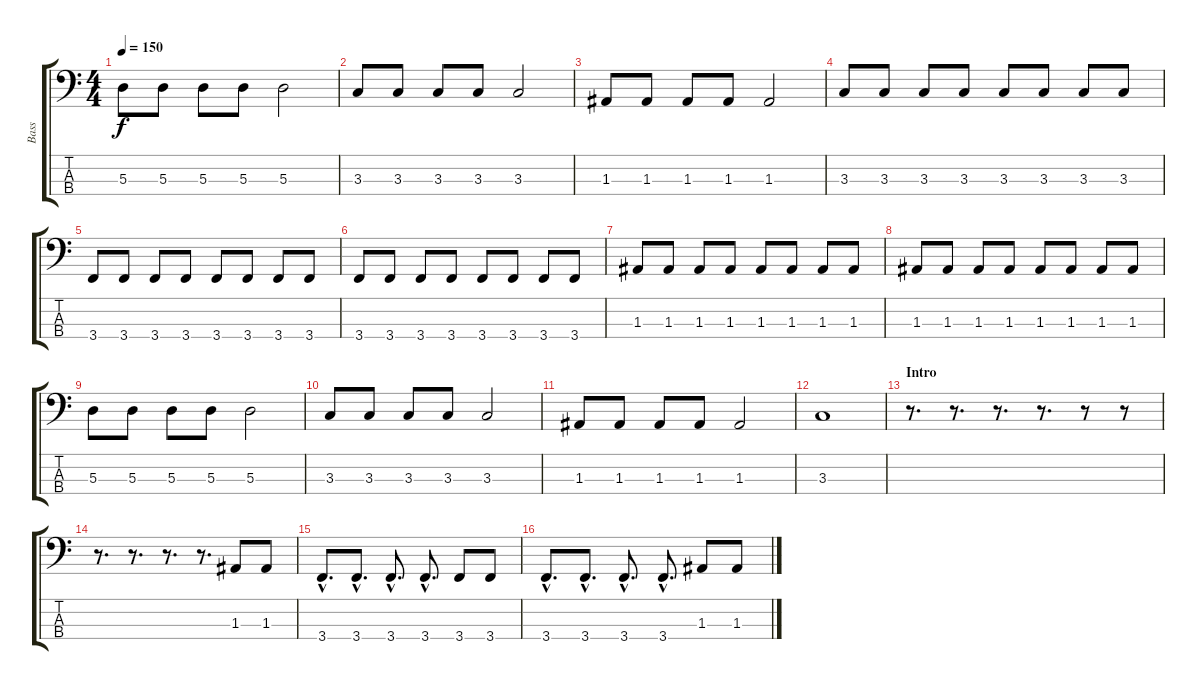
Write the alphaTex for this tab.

\track ("Bass" "Bass") {instrument electricbasspick}
\staff {score tabs}
\tuning (G2 D2 A1 D1) {hide}
\ts (4 4)
\tempo 150
\clef f4
\ks c
5.3.8{dy f} 5.3.8 5.3.8 5.3.8 5.3.2 |
3.3.8 3.3.8 3.3.8 3.3.8 3.3.2 |
1.3.8 1.3.8 1.3.8 1.3.8 1.3.2 |
3.3.8 3.3.8 3.3.8 3.3.8 3.3.8 3.3.8 3.3.8 3.3.8 |
3.4.8 3.4.8 3.4.8 3.4.8 3.4.8 3.4.8 3.4.8 3.4.8 |
3.4.8 3.4.8 3.4.8 3.4.8 3.4.8 3.4.8 3.4.8 3.4.8 |
1.3.8 1.3.8 1.3.8 1.3.8 1.3.8 1.3.8 1.3.8 1.3.8 |
1.3.8 1.3.8 1.3.8 1.3.8 1.3.8 1.3.8 1.3.8 1.3.8 |
5.3.8 5.3.8 5.3.8 5.3.8 5.3.2 |
3.3.8 3.3.8 3.3.8 3.3.8 3.3.2 |
1.3.8 1.3.8 1.3.8 1.3.8 1.3.2 |
3.3.1 |
\section ("" "Intro")
r.8{d} r.8{d} r.8{d} r.8{d} r.8 r.8 |
r.8{d} r.8{d} r.8{d} r.8{d} 1.3.8 1.3.8 |
3.4{hac}.8{d} 3.4{hac}.8{d} 3.4{hac}.8{d} 3.4{hac}.8{d} 3.4.8 3.4.8 |
3.4{hac}.8{d} 3.4{hac}.8{d} 3.4{hac}.8{d} 3.4{hac}.8{d} 1.3.8 1.3.8
